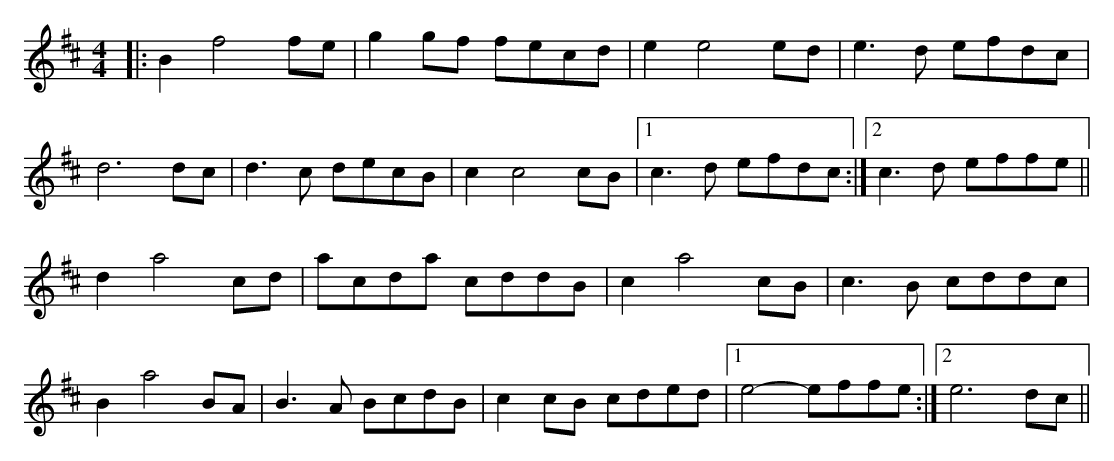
X:1
M:4/4
K:Bmin
|:B2 f4 fe|g2gf fecd|e2 e4 ed|e3d efdc|
d6 dc|d3c decB|c2 c4cB|1 c3d efdc:|2 c3d effe||
d2 a4 cd|acda cddB|c2 a4 cB|c3B cddc|
B2 a4 BA|B3A BcdB|c2cB cded|1 e4- effe:|2 e6dc||
